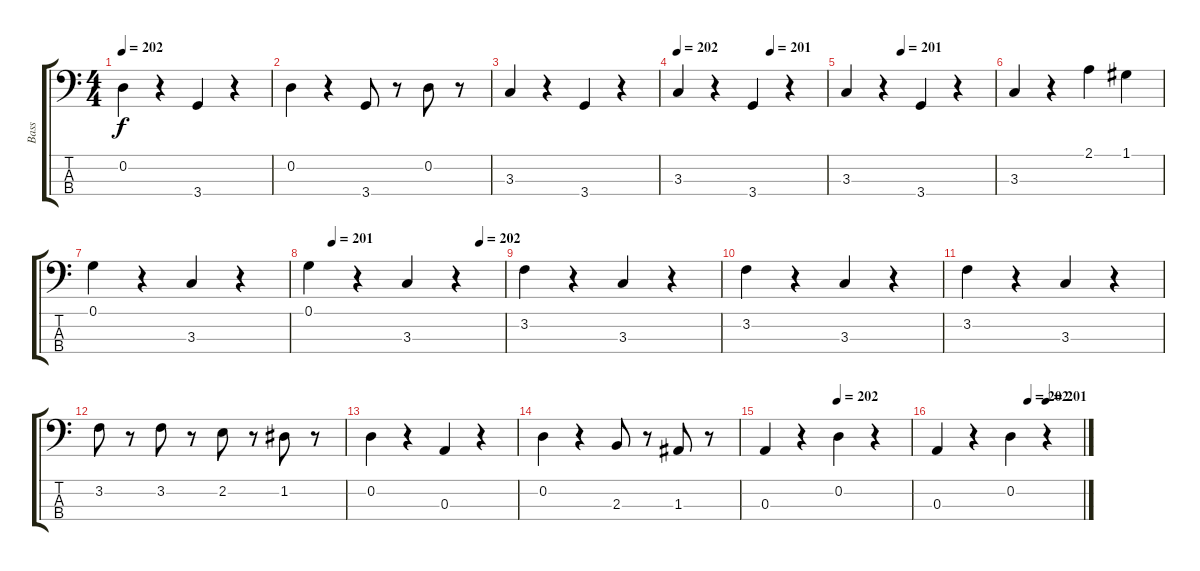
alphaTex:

\track ("Bass" "Bass") {instrument fretlessbass}
\staff {score tabs}
\tuning (G2 D2 A1 E1) {hide}
\ts (4 4)
\tempo 202
\clef f4
\ks c
0.2.4{dy f} r.4 3.4.4 r.4 |
0.2.4 r.4 3.4.8 r.8 0.2.8 r.8 |
3.3.4 r.4 3.4.4 r.4 |
\tempo 202
\tempo (201 0.625)
3.3.4 r.4 3.4.4 r.4 |
\tempo (201 0.375)
3.3.4 r.4 3.4.4 r.4 |
3.3.4 r.4 2.1.4 1.1.4 |
0.1.4 r.4 3.3.4 r.4 |
\tempo (201 0.125)
\tempo (202 0.875)
0.1.4 r.4 3.3.4 r.4 |
3.2.4 r.4 3.3.4 r.4 |
3.2.4 r.4 3.3.4 r.4 |
3.2.4 r.4 3.3.4 r.4 |
3.2.8 r.8 3.2.8 r.8 2.2.8 r.8 1.2.8 r.8 |
0.2.4 r.4 0.3.4 r.4 |
0.2.4 r.4 2.3.8 r.8 1.3.8 r.8 |
\tempo (202 0.5)
0.3.4 r.4 0.2.4 r.4 |
\tempo (202 0.625)
\tempo (201 0.75)
0.3.4 r.4 0.2.4 r.4
